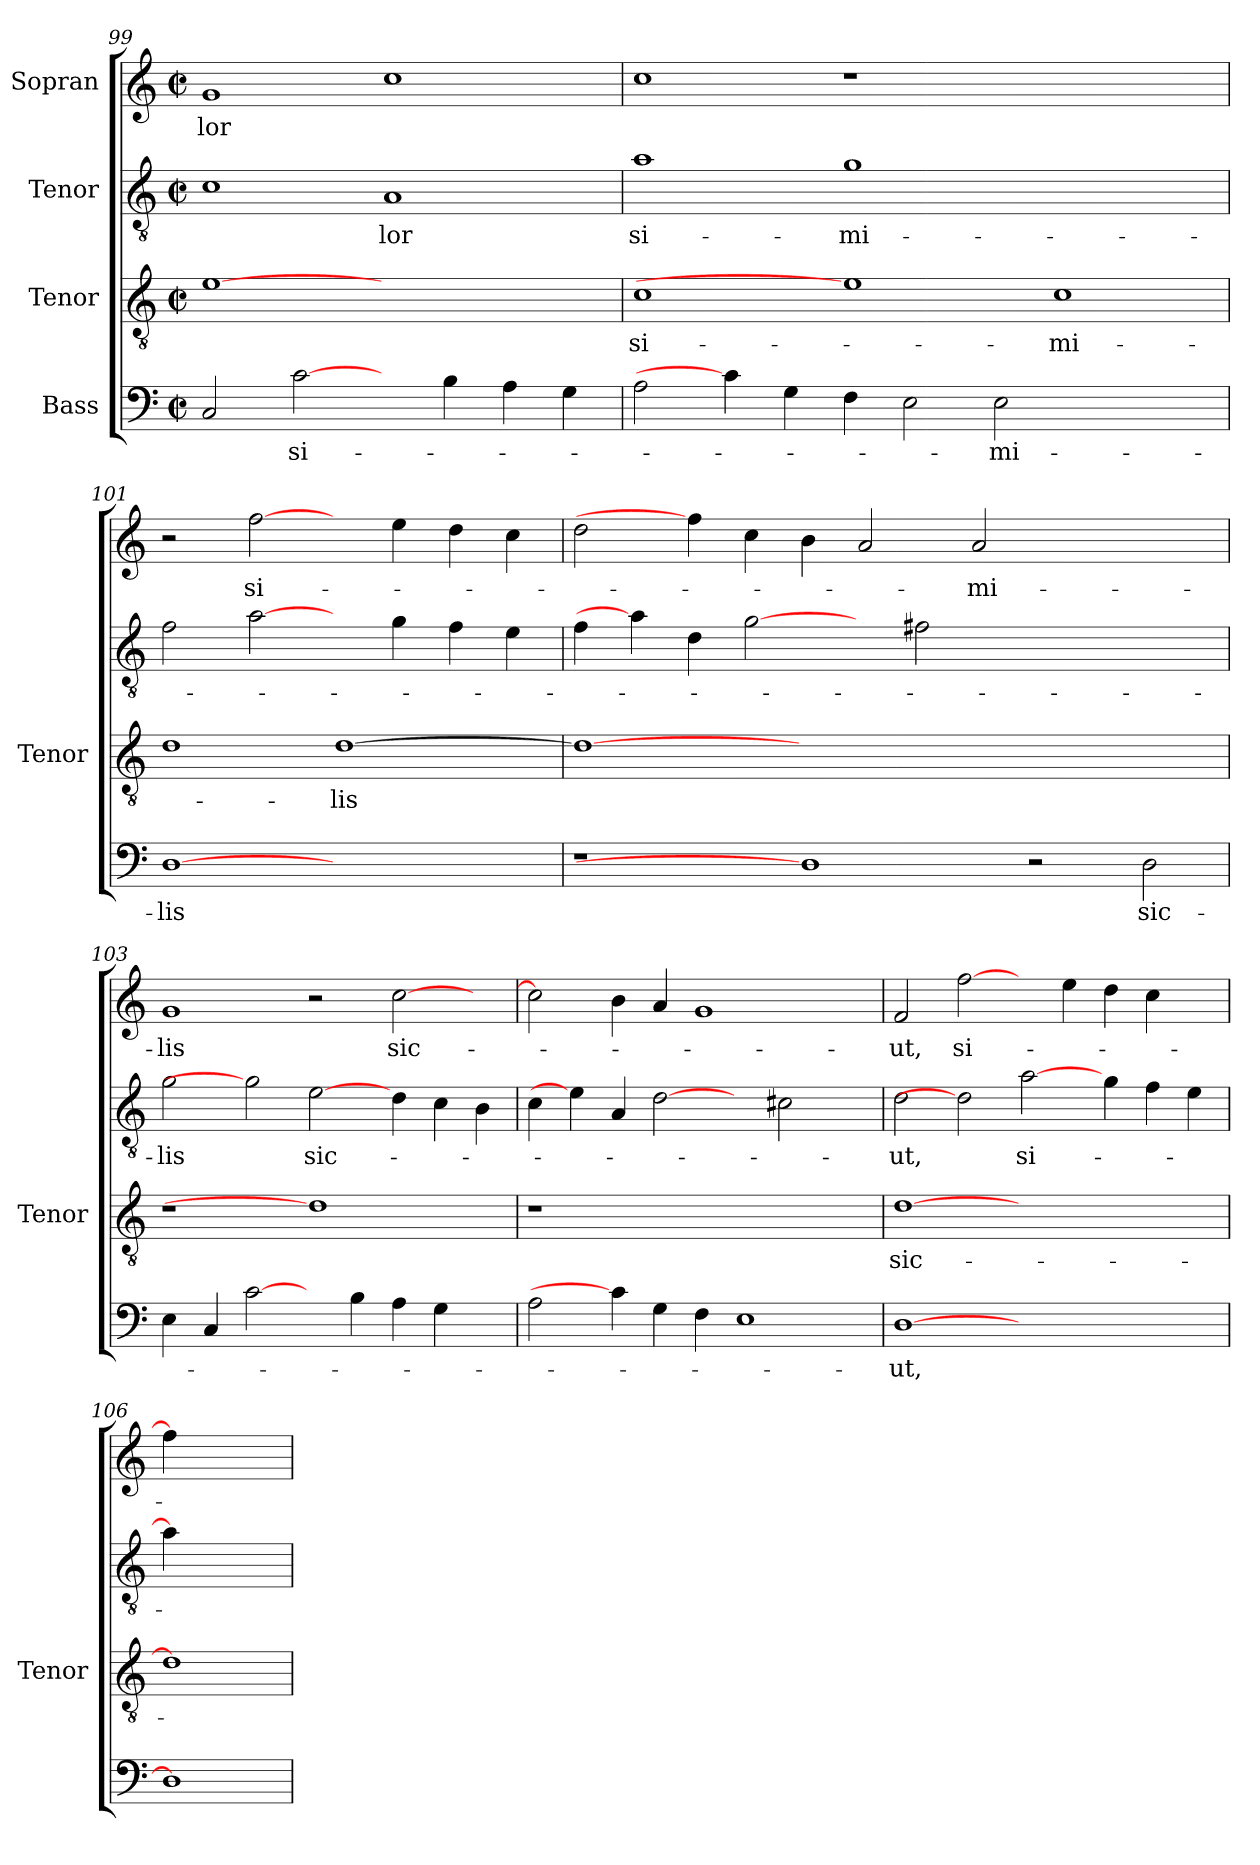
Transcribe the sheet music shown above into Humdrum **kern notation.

**kern	**text	**kern	**text	**kern	**text	**kern	**text
*part4	*part4	*part3	*part3	*part2	*part2	*part1	*part1
*staff4	*staff4	*staff3	*staff3	*staff2	*staff2	*staff1	*staff1
*I"Bass	*	*I"Tenor	*	*I"Tenor	*	*I"Sopran	*
*	*	*I'Tenor	*	*	*	*	*
!!LO:LB:g=z
*clefF4	*	*clefGv2	*	*clefGv2	*	*clefG2	*
*	*	*ITrd7c12	*	*ITrd7c12	*	*	*
*k[]	*	*k[]	*	*k[]	*	*k[]	*
*M2/2	*	*M2/2	*	*M2/2	*	*M2/2	*
*met(c|)	*	*met(c|)	*	*met(c|)	*	*met(c|)	*
=99	=99	=99	=99	=99	=99	=99	=99
!	!	!	!	!	!	!	!LO:LY:b:color=#000000
2Ci/	.	[1Ei	.	1Ci	.	1gi	-lor
!	!LO:LY:b:color=#000000	!	!	!	!	!	!
[2ci\	si-	.	.	.	.	.	.
!	!	!	!	!	!LO:LY:b:color=#000000	!	!
4ryy	.	1ryy	.	1AAi	-lor	1cci	.
4Bi\	.	.	.	.	.	.	.
4Ai\	.	.	.	.	.	.	.
4Gi\	.	.	.	.	.	.	.
=100	=100	=100	=100	=100	=100	=100	=100
!	!	!	!LO:LY:b:color=#000000	!	!	!	!
!	!	!	!	!	!LO:LY:b:color=#000000	!	!
2Ai\	.	1Ci	si-	1Ai	si-	1cci	.
4ci\]	.	.	.	.	.	.	.
4Gi\	.	.	.	.	.	.	.
!	!	!	!	!	!LO:LY:b:color=#000000	!	!
4Fi\	.	1Ei]	.	1Gi	-mi-	1r	.
2Ei\	.	.	.	.	.	.	.
!	!LO:LY:b:color=#000000	!	!	!	!	!	!
2Ei\	-mi-	.	.	.	.	.	.
!	!	!	!LO:LY:b:color=#000000	!	!	!	!
.	.	1Ci	-mi-	1ryy	.	1ryy	.
2.ryy	.	.	.	.	.	.	.
=101	=101	=101	=101	=101	=101	=101	=101
!	!LO:LY:b:color=#000000	!	!	!	!	!	!
[1Di	-lis	1Di	.	2Fi\	.	2r	.
!	!	!	!	!	!	!	!LO:LY:b:color=#000000
.	.	.	.	[2Ai\	.	[2ffi\	si-
!	!	!	!LO:LY:b:color=#000000	!	!	!	!
1ryy	.	[>1Di	-lis	4ryy	.	4ryy	.
.	.	.	.	4Gi\	.	4eei\	.
.	.	.	.	4Fi\	.	4ddi\	.
.	.	.	.	4Ei\	.	4cci\	.
=102	=102	=102	=102	=102	=102	=102	=102
1r	.	1Di_>	.	4Fi\	.	2ddi\	.
.	.	.	.	4Ai\]	.	.	.
.	.	.	.	4Di\	.	4ffi\]	.
.	.	.	.	[2Gi	.	4cci\	.
1Di]	.	0ryy	.	.	.	4bi\	.
.	.	.	.	4ryy	.	2ai/	.
.	.	.	.	2F#Xi\	.	.	.
!	!	!	!	!	!	!	!LO:LY:b:color=#000000
.	.	.	.	.	.	2ai/	-mi-
2r	.	.	.	1ryy	.	.	.
.	.	.	.	.	.	2.ryy	.
!	!LO:LY:b:color=#000000	!	!	!	!	!	!
2Di\	sic-	.	.	.	.	.	.
=103	=103	=103	=103	=103	=103	=103	=103
!	!	!LO:N:vis=1	!	!	!	!	!
!	!	!	!	!	!LO:LY:b:color=#000000	!	!
!	!	!	!	!	!	!	!LO:LY:b:color=#000000
4Ei\	.	1r	.	2Gi\	-lis	1gi	-lis
4Ci/	.	.	.	.	.	.	.
[2ci\	.	.	.	2Gi]	.	.	.
!	!	!	!	!	!LO:LY:b:color=#000000	!	!
4ryy	.	1Di]	.	[2Ei\	sic-	2r	.
4Bi\	.	.	.	.	.	.	.
!	!	!	!	!	!	!	!LO:LY:b:color=#000000
4Ai\	.	.	.	4Di\	.	[>2cci\	sic-
4Gi\	.	.	.	4Ci\	.	.	.
4ryy	.	4ryy	.	4BBi\	.	4ryy	.
=104	=104	=104	=104	=104	=104	=104	=104
!	!	!LO:N:vis=1	!	!	!	!	!
2Ai\	.	1r	.	4Ci\	.	2cci\]	.
.	.	.	.	4Ei\]	.	.	.
4ci\]	.	.	.	4AAi/	.	4bi\	.
4Gi\	.	.	.	[2Di	.	4ai/	.
4Fi\	.	1ryy	.	.	.	1gi	.
1Ei	.	.	.	4ryy	.	.	.
.	.	.	.	2C#Xi\	.	.	.
.	.	4ryy	.	4ryy	.	4ryy	.
=105	=105	=105	=105	=105	=105	=105	=105
!	!LO:LY:b:color=#000000	!	!	!	!	!	!
!	!	!	!LO:LY:b:color=#000000	!	!	!	!
!	!	!	!	!	!LO:LY:b:color=#000000	!	!
!	!	!	!	!	!	!	!LO:LY:b:color=#000000
[1Di	-ut,	[1Di	sic-	2Di\	-ut,	2fi/	-ut,
!	!	!	!	!	!	!	!LO:LY:b:color=#000000
.	.	.	.	2Di]	.	[2ffi\	si-
!	!	!	!	!	!LO:LY:b:color=#000000	!	!
1ryy	.	1ryy	.	[2Ai\	si-	4ryy	.
.	.	.	.	.	.	4eei\	.
.	.	.	.	4Gi\	.	4ddi\	.
.	.	.	.	4Fi\	.	4cci\	.
4ryy	.	4ryy	.	4Ei\	.	4ryy	.
=106	=106	=106	=106	=106	=106	=106	=106
1Di]	.	1Di]	.	4Ai\]	.	4ffi\]	.
.	.	.	.	2.ryy	.	2.ryy	.
=	=	=	=	=	=	=	=
*-	*-	*-	*-	*-	*-	*-	*-
